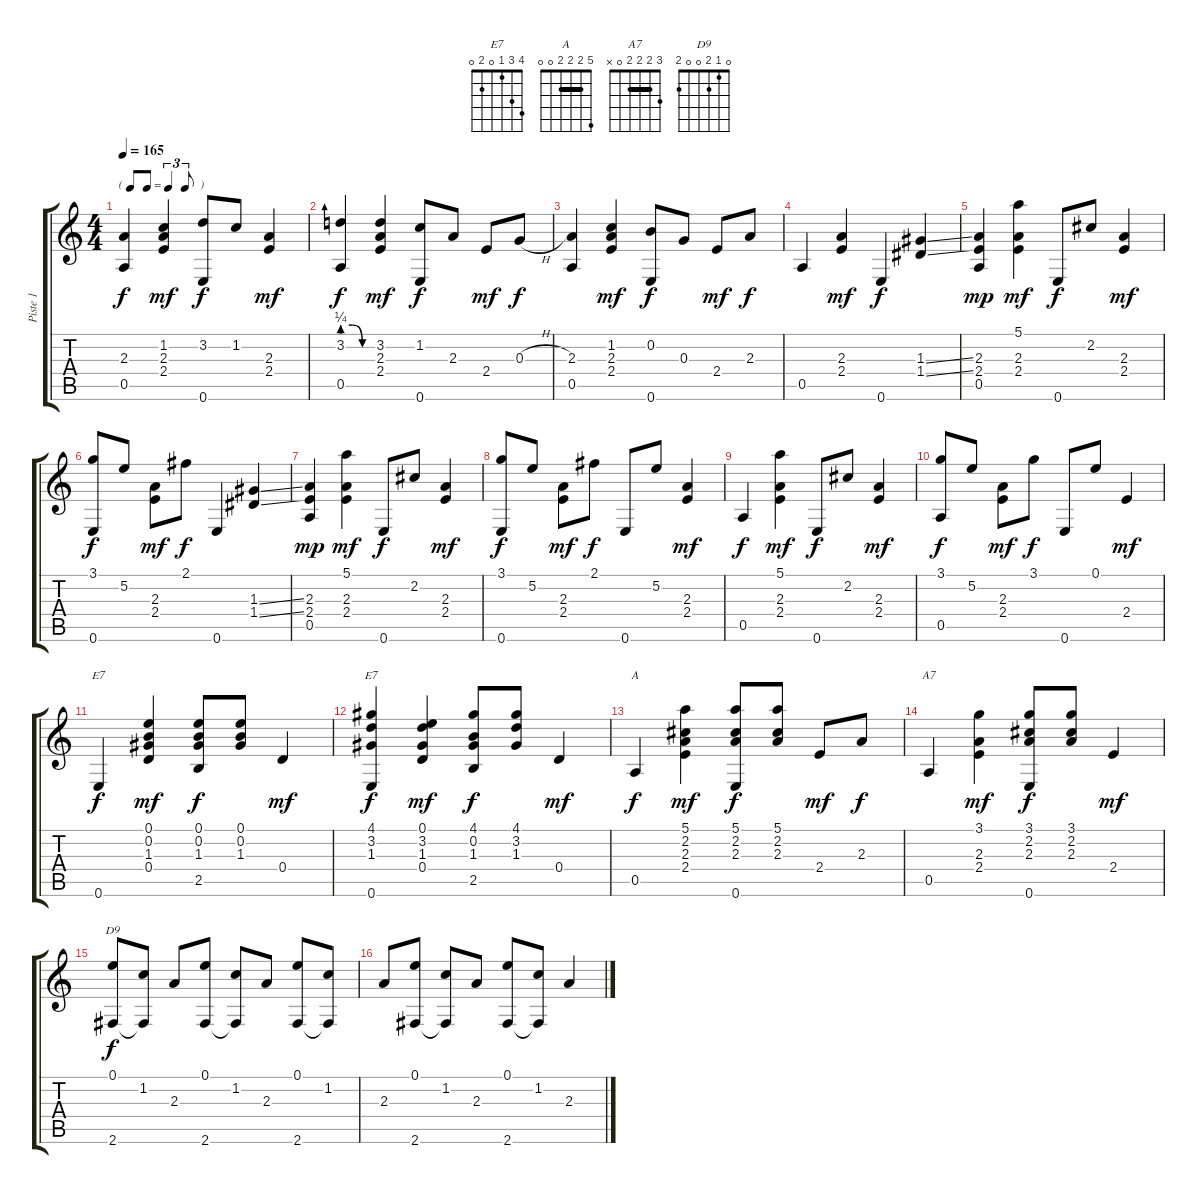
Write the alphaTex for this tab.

\track ("Piste 1" "Piste 1") {instrument acousticguitarnylon}
\staff {score tabs}
\tuning (E4 B3 G3 D3 A2 E2) {hide}
\chord ("E7" 0 0 1 0 2 0)
\chord ("E7" 4 3 1 0 2 0)
\chord ("A" 5 2 2 2 0 0) {barre 2}
\chord ("A7" 3 2 2 2 0 x) {barre 2}
\chord ("D9" 0 1 2 0 0 2)
\ts (4 4)
\tf triplet8th
\tempo 165
\clef g2
\ks c
(2.3 0.5).4{dy f} (1.2 2.3 2.4).4{dy mf} (3.2 0.6).8{dy f} 1.2.8 (2.3 2.4).4{dy mf} |
(3.2{be (custom 0 1 20 1 40 0 60 0)} 0.5).4{dy f} (3.2 2.3 2.4).4{dy mf} (1.2 0.6).8{dy f} 2.3.8 2.4.8{dy mf} 0.3{h}.8{dy f} |
(2.3 0.5).4 (1.2 2.3 2.4).4{dy mf} (0.2 0.6).8{dy f} 0.3.8 2.4.8{dy mf} 2.3.8{dy f} |
0.5.4 (2.3 2.4).4{dy mf} 0.6.4{dy f} (1.3{ss} 1.4{ss}).4 |
(2.3 2.4 0.5).4{dy mp} (5.1 2.3 2.4).4{dy mf} 0.6.8{dy f} 2.2.8 (2.3 2.4).4{dy mf} |
(3.1 0.6).8{dy f} 5.2.8 (2.3 2.4).8{dy mf} 2.1.8{dy f} 0.6.4 (1.3{ss} 1.4{ss}).4 |
(2.3 2.4 0.5).4{dy mp} (5.1 2.3 2.4).4{dy mf} 0.6.8{dy f} 2.2.8 (2.3 2.4).4{dy mf} |
(3.1 0.6).8{dy f} 5.2.8 (2.3 2.4).8{dy mf} 2.1.8{dy f} 0.6.8 5.2.8 (2.3 2.4).4{dy mf} |
0.5.4{dy f} (5.1 2.3 2.4).4{dy mf} 0.6.8{dy f} 2.2.8 (2.3 2.4).4{dy mf} |
(3.1 0.5).8{dy f} 5.2.8 (2.3 2.4).8{dy mf} 3.1.8{dy f} 0.6.8 0.1.8 2.4.4{dy mf} |
0.6.4{ch "E7" dy f} (0.1 0.2 1.3 0.4).4{dy mf} (0.1 0.2 1.3 2.5).8{dy f} (0.1 0.2 1.3).8 0.4.4{dy mf} |
(4.1 3.2 1.3 0.6).4{ch "E7" dy f} (0.1 3.2 1.3 0.4).4{dy mf} (4.1 0.2 1.3 2.5).8{dy f} (4.1 3.2 1.3).8 0.4.4{dy mf} |
0.5.4{ch "A" dy f} (5.1 2.2 2.3 2.4).4{dy mf} (5.1 2.2 2.3 0.6).8{dy f} (5.1 2.2 2.3).8 2.4.8{dy mf} 2.3.8{dy f} |
0.5.4{ch "A7"} (3.1 2.3 2.4).4{dy mf} (3.1 2.2 2.3 0.6).8{dy f} (3.1 2.2 2.3).8 2.4.4{dy mf} |
(0.1 2.6).8{ch "D9" dy f} (1.2 2.6{t}).8 2.3.8 (0.1 2.6).8 (1.2 2.6{t}).8 2.3.8 (0.1 2.6).8 (1.2 2.6{t}).8 |
2.3.8 (0.1 2.6).8 (1.2 2.6{t}).8 2.3.8 (0.1 2.6).8 (1.2 2.6{t}).8 2.3.4
